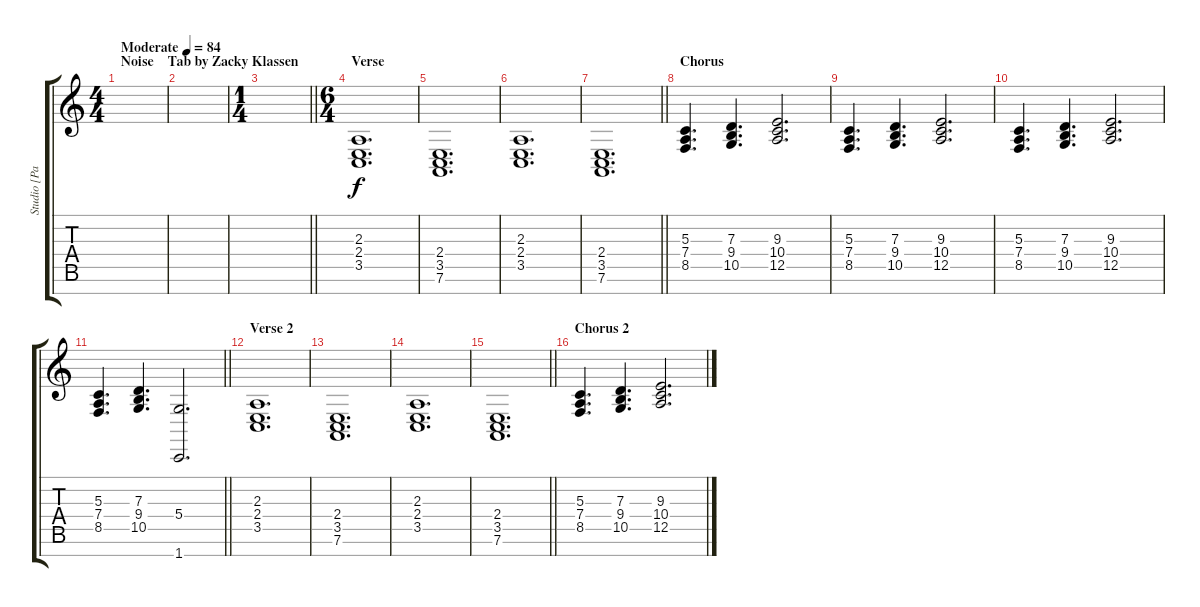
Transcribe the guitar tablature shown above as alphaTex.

\track ("Studio [Pad/FX]" "Studio [Pa") {instrument pad2warm}
\staff {score tabs}
\tuning (E4 B3 G3 D3 A2 D2 B1) {hide}
\ts (4 4)
\section ("" "Noise    Tab by Zacky Klassen")
\tempo (84 "Moderate")
\clef g2
\ks c
|
|
\ts (1 4)
\barLineRight lightlight
|
\ts (6 4)
\section ("" "Verse")
(2.3 2.4 3.5).1{d} |
(2.4 3.5 7.6).1{d} |
(2.3 2.4 3.5).1{d} |
\barLineRight lightlight
(2.4 3.5 7.6).1{d} |
\section ("" "Chorus")
(5.3 7.4 8.5).4{d} (7.3 9.4 10.5).4{d} (9.3 10.4 12.5).2{d} |
(5.3 7.4 8.5).4{d} (7.3 9.4 10.5).4{d} (9.3 10.4 12.5).2{d} |
(5.3 7.4 8.5).4{d} (7.3 9.4 10.5).4{d} (9.3 10.4 12.5).2{d} |
\barLineRight lightlight
(5.3 7.4 8.5).4{d} (7.3 9.4 10.5).4{d} (5.4 1.7).2{d} |
\section ("" "Verse 2")
(2.3 2.4 3.5).1{d} |
(2.4 3.5 7.6).1{d} |
(2.3 2.4 3.5).1{d} |
\barLineRight lightlight
(2.4 3.5 7.6).1{d} |
\section ("" "Chorus 2")
(5.3 7.4 8.5).4{d} (7.3 9.4 10.5).4{d} (9.3 10.4 12.5).2{d}
